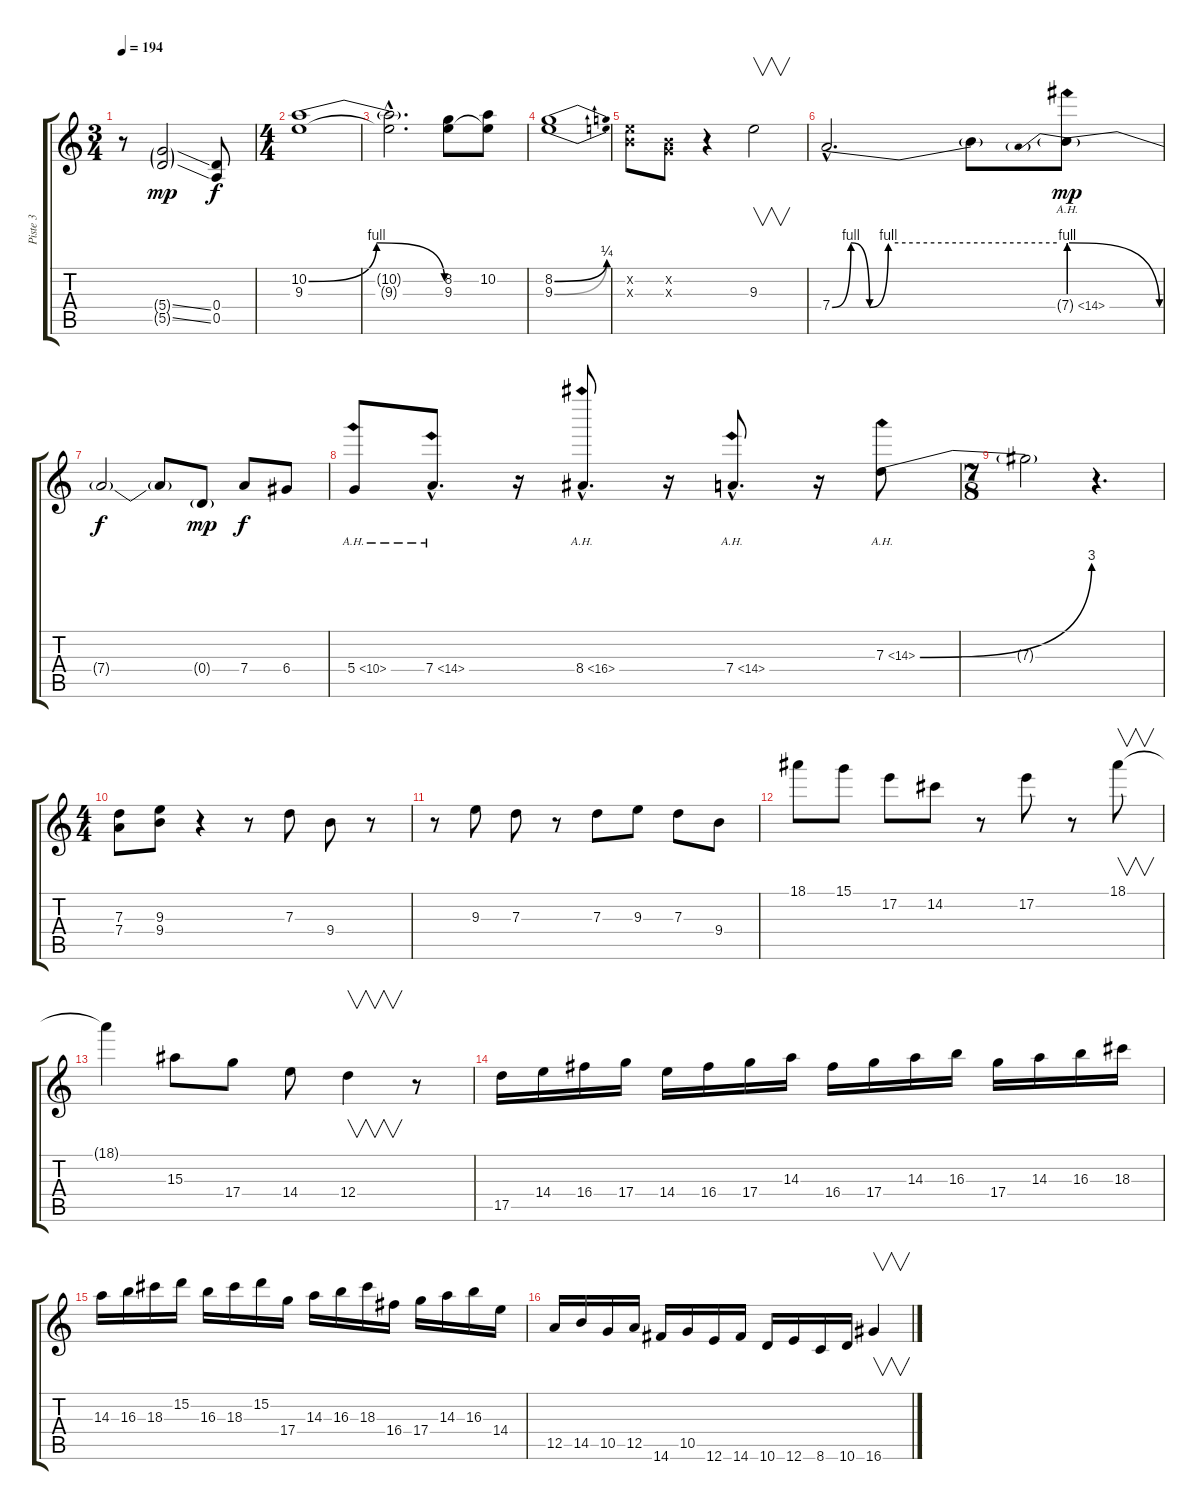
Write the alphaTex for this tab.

\track ("Piste 3" "Piste 3") {instrument overdrivenguitar}
\staff {score tabs}
\tuning (E4 B3 G3 D3 A2 E2) {hide}
\ts (3 4)
\tempo 194
\clef g2
\ks c
r.8{dy f volume 12} (5.4{ss g} 5.5{ss g}).2{dy mp} (0.4 0.5).8{dy f} |
\ts (4 4)
(10.2{be (bendrelease 0 0 5 4 15 4 60 0)} 9.3).1 |
(10.2{hac t} 9.3{hac t}).2{d} (8.2 9.3).8 (10.2 9.3{t}).8 |
(8.2{be (bend 0 0 60 1)} 9.3{be (bend 0 0 60 1)}).1 |
(0.2{x} 9.3{x}).8 (0.2{x} 0.3{x}).8 r.4 9.3.2{v} |
7.4{be (custom 0 0 5 4 10 0 15 4 60 4) hac}.2{d} 7.4{t}.8 7.4{be (prebendrelease 0 4 60 0) ah 7 g}.8{dy mp} |
7.4{t}.2{dy f} 7.4{t}.8 0.4{g}.8{dy mp} 7.4.8{dy f} 6.4.8 |
5.4{ah 5}.8 7.4{ah 7 hac}.8{d} r.16 8.4{ah 8 hac}.8{d} r.16 7.4{ah 7 hac}.8{d} r.16 7.3{be (bend 0 0 60 12) ah 7}.8 |
\ts (7 8)
7.3{t}.2 r.4{d} |
\ts (4 4)
(7.3 7.4).8 (9.3 9.4).8 r.4 r.8 7.3.8 9.4.8 r.8 |
r.8 9.3.8 7.3.8 r.8 7.3.8 9.3.8 7.3.8 9.4.8 |
18.1.8 15.1.8 17.2.8 14.2.8 r.8 17.2.8 r.8 18.1.8{v} |
18.1{t}.4 15.3.8 17.4.8 14.4.8 12.4.4{v instrument guitarharmonics} r.8 |
17.5.16{instrument overdrivenguitar} 14.4.16 16.4.16 17.4.16 14.4.16 16.4.16 17.4.16 14.3.16 16.4.16 17.4.16 14.3.16 16.3.16 17.4.16 14.3.16 16.3.16 18.3.16 |
14.3.16 16.3.16 18.3.16 15.2.16 16.3.16 18.3.16 15.2.16 17.4.16 14.3.16 16.3.16 18.3.16 16.4.16 17.4.16 14.3.16 16.3.16 14.4.16 |
12.5.16 14.5.16 10.5.16 12.5.16 14.6.16 10.5.16 12.6.16 14.6.16 10.6.16 12.6.16 8.6.16 10.6.16 16.6.4{v instrument guitarharmonics}
